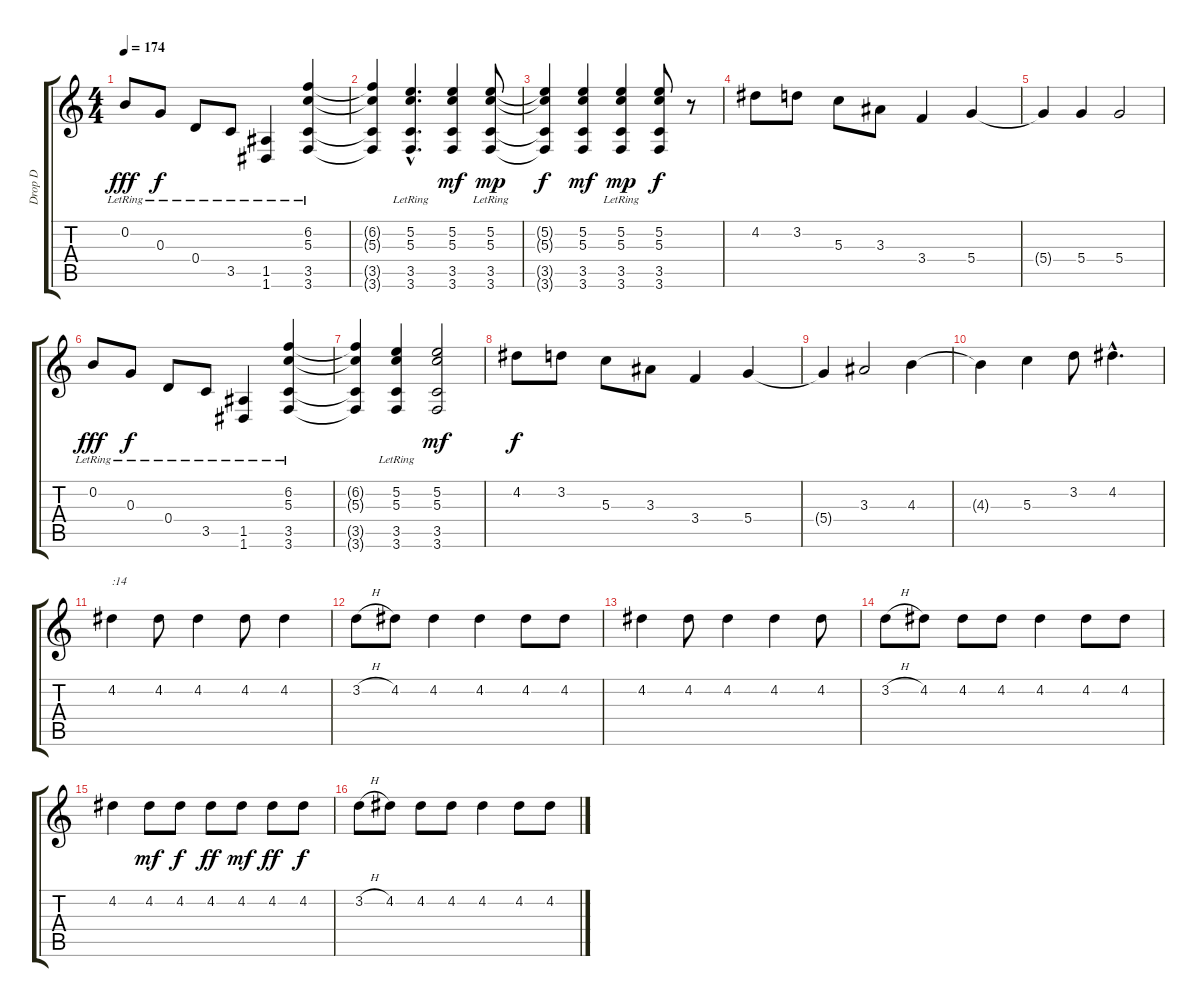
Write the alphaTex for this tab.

\track ("Drop D" "Drop D") {instrument acousticguitarsteel}
\staff {score tabs}
\tuning (E4 B3 G3 D3 A2 D2) {hide}
\ts (4 4)
\tempo 174
\clef g2
\ks c
0.2{lr}.8{dy fff instrument acousticguitarsteel} 0.3{lr}.8{dy f} 0.4{lr}.8 3.5{lr}.8 (1.5 1.6{lr}).4 (6.2 5.3 3.5 3.6{lr}).4 |
(6.2{t} 5.3{t} 3.5{t} 3.6{t}).4 (5.2{hac lr} 5.3{hac lr} 3.5{hac} 3.6{hac}).4{d} (5.2 5.3 3.5 3.6).4{dy mf} (5.2{lr} 5.3 3.5 3.6).8{dy mp} |
(5.2{t} 5.3{t} 3.5{t} 3.6{t}).4{dy f} (5.2 5.3 3.5 3.6).4{dy mf} (5.2{lr} 5.3{lr} 3.5 3.6).4{dy mp} (5.2 5.3 3.5 3.6).8{dy f} r.8 |
4.2.8 3.2.8 5.3.8 3.3.8 3.4.4 5.4.4 |
5.4{t}.4 5.4.4 5.4.2 |
0.2{lr}.8{dy fff} 0.3{lr}.8{dy f} 0.4{lr}.8 3.5{lr}.8 (1.5 1.6{lr}).4 (6.2 5.3 3.5 3.6{lr}).4 |
(6.2{t} 5.3{t} 3.5{t} 3.6{t}).4 (5.2{lr} 5.3{lr} 3.5 3.6).4 (5.2 5.3 3.5 3.6).2{dy mf} |
4.2.8{dy f} 3.2.8 5.3.8 3.3.8 3.4.4 5.4.4 |
5.4{t}.4 3.3.2 4.3.4 |
4.3{t}.4 5.3.4 3.2.8 4.2{hac}.4{d} |
4.2.4{txt ":14"} 4.2.8 4.2.4 4.2.8 4.2.4 |
3.2{h}.8 4.2.8 4.2.4 4.2.4 4.2.8 4.2.8 |
4.2.4 4.2.8 4.2.4 4.2.4 4.2.8 |
3.2{h}.8 4.2.8 4.2.8 4.2.8 4.2.4 4.2.8 4.2.8 |
4.2.4 4.2.8{dy mf} 4.2.8{dy f} 4.2.8{dy ff} 4.2.8{dy mf} 4.2.8{dy ff} 4.2.8{dy f} |
3.2{h}.8 4.2.8 4.2.8 4.2.8 4.2.4 4.2.8 4.2.8
